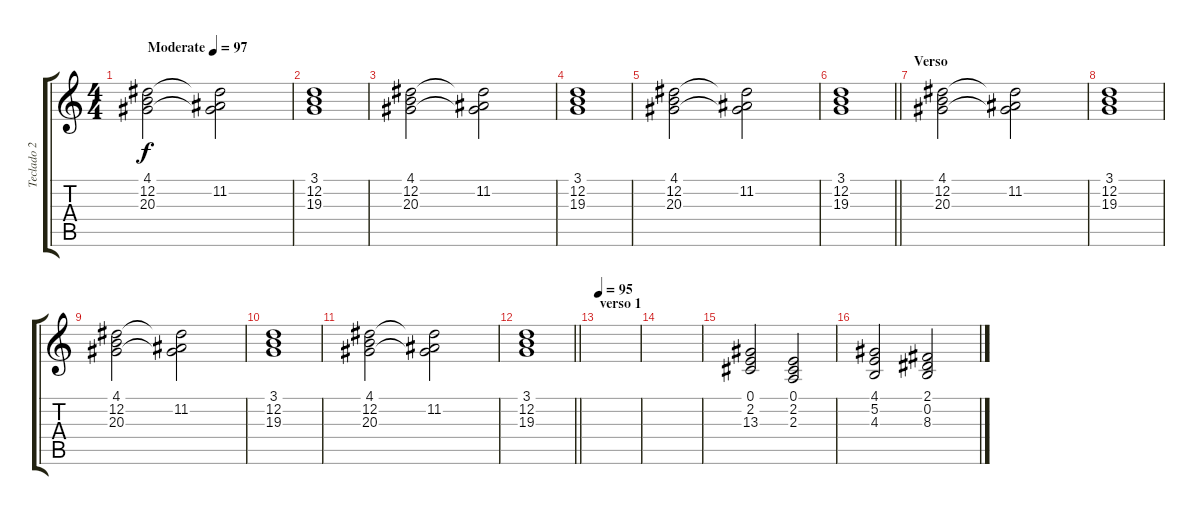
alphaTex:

\track ("Teclado 2" "Teclado 2") {instrument choiraahs}
\staff {score tabs}
\tuning (E4 B3 G3 D3 A2 E2) {hide}
\ts (4 4)
\tempo (97 "Moderate")
\clef g2
\ks c
(4.1 12.2 20.3).2{dy f instrument choiraahs} (4.1{t} 11.2 20.3{t}).2 |
(3.1 12.2 19.3).1 |
(4.1 12.2 20.3).2 (4.1{t} 11.2 20.3{t}).2 |
(3.1 12.2 19.3).1 |
(4.1 12.2 20.3).2 (4.1{t} 11.2 20.3{t}).2 |
\barLineRight lightlight
(3.1 12.2 19.3).1 |
\section ("" "Verso")
(4.1 12.2 20.3).2 (4.1{t} 11.2 20.3{t}).2 |
(3.1 12.2 19.3).1 |
(4.1 12.2 20.3).2 (4.1{t} 11.2 20.3{t}).2 |
(3.1 12.2 19.3).1 |
(4.1 12.2 20.3).2 (4.1{t} 11.2 20.3{t}).2 |
\barLineRight lightlight
(3.1 12.2 19.3).1 |
\section ("" "verso 1")
\tempo 95
|
|
(0.1 2.2 13.3).2 (0.1 2.2 2.3).2 |
(4.1 5.2 4.3).2 (2.1 0.2 8.3).2
